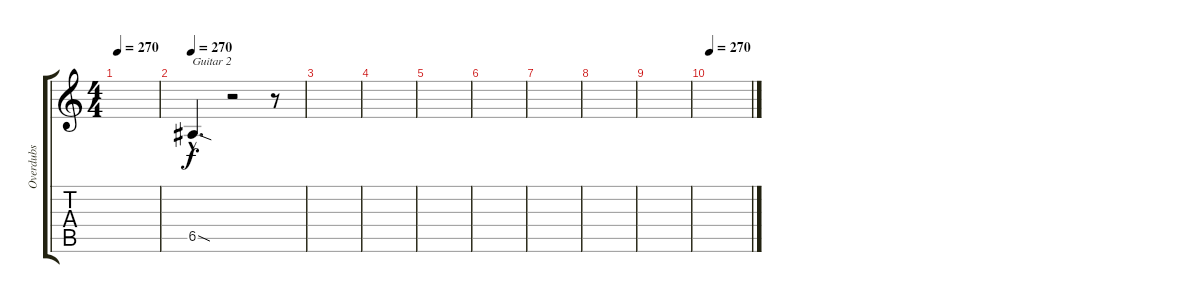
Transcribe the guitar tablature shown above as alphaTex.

\track ("Overdubs" "Overdubs") {instrument distortionguitar}
\staff {score tabs}
\tuning (B3 Ab3 D3 A2 E2 B1) {hide}
\ts (4 4)
\tempo 270
\clef g2
\ks c
|
\tempo 270
6.5{sod hac}.4{d txt "Guitar 2"} r.2 r.8 |
|
|
|
|
|
|
|
\tempo 270
